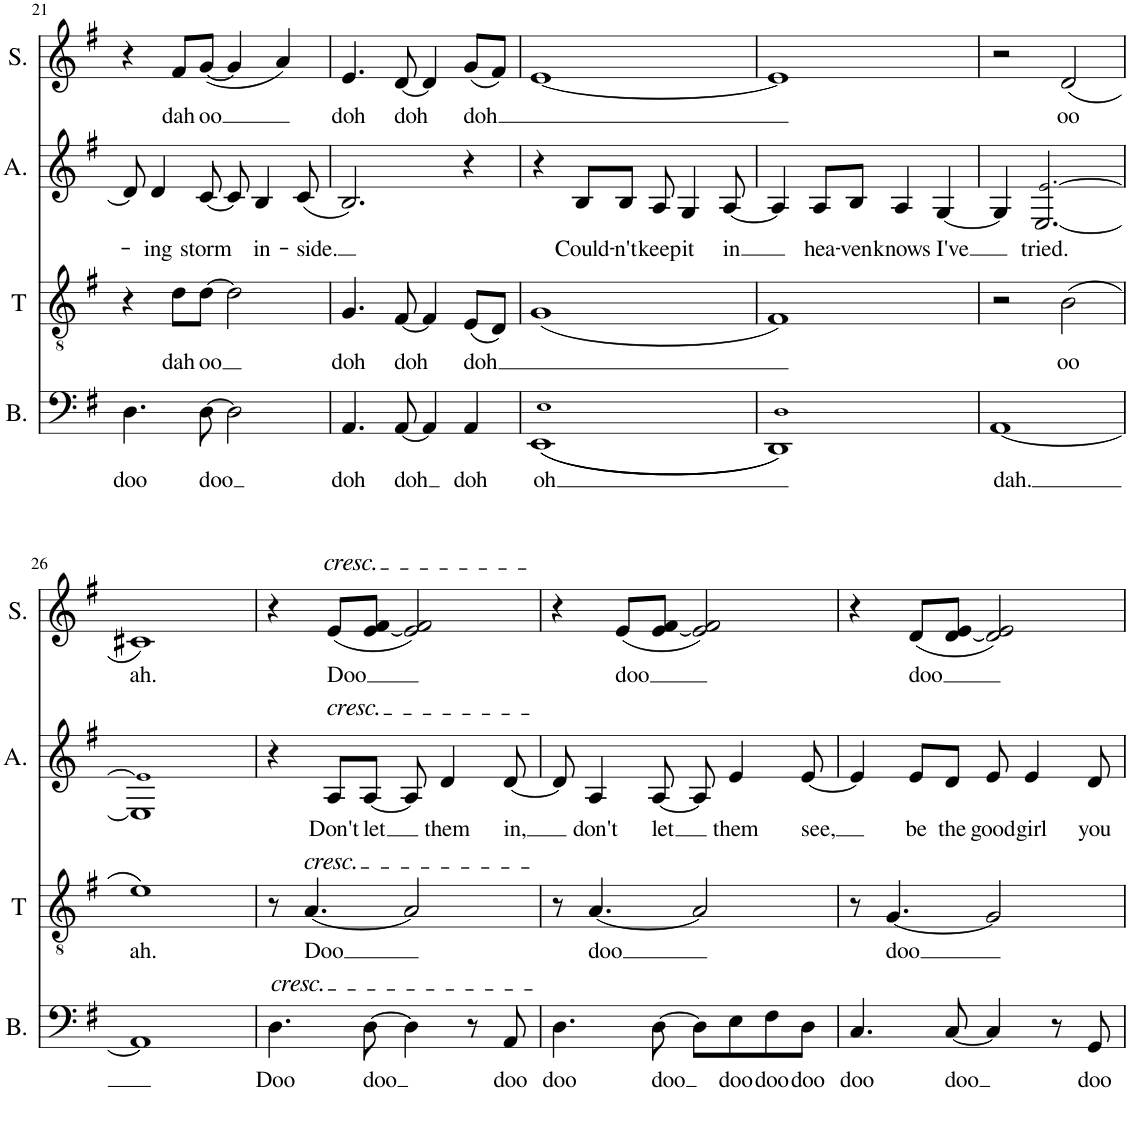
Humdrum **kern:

**kern	**text	**kern	**text	**kern	**text	**kern	**text
*part4	*part4	*part3	*part3	*part2	*part2	*part1	*part1
*staff4	*staff4	*staff3	*staff3	*staff2	*staff2	*staff1	*staff1
*I"Bass	*	*I"Tenor	*	*I"Alto	*	*I"Sopran	*
*I'B.	*	*I'T	*	*I'A.	*	*I'S.	*
!!LO:PB:g=z
*clefF4	*	*clefGv2	*	*clefG2	*	*clefG2	*
*k[f#]	*	*k[f#]	*	*k[f#]	*	*k[f#]	*
*M4/4	*	*M4/4	*	*M4/4	*	*M4/4	*
=21	=21	=21	=21	=21	=21	=21	=21
!	!LO:LY:b	!	!	!	!	!	!
4.D\	doo	4r	.	8d/]	.	4r	.
!	!	!	!	!	!LO:LY:b	!	!
.	.	.	.	4d/	-ing	.	.
!	!	!	!LO:LY:b	!	!	!	!LO:LY:b
.	.	8d\L	dah	.	.	8f#/L	dah
!	!LO:LY:b	!	!LO:LY:b	!	!LO:LY:b	!	!LO:LY:b
[8D\	doo	[8d\J	oo	[8c/	storm	([8g/J	oo
2D\]	.	2d\]	.	8c/]	.	4g/]	.
!	!	!	!	!	!LO:LY:b	!	!
.	.	.	.	4B/	in-	.	.
.	.	.	.	.	.	4a/)	.
!	!	!	!	!	!LO:LY:b	!	!
.	.	.	.	(8c/	-side.	.	.
=22	=22	=22	=22	=22	=22	=22	=22
!	!LO:LY:b	!	!LO:LY:b	!	!	!	!LO:LY:b
4.AA/	doh	4.G/	doh	2.B/)	.	4.e/	doh
!	!LO:LY:b	!	!LO:LY:b	!	!	!	!LO:LY:b
[8AA/	doh	[8F#/	doh	.	.	[8d/	doh
4AA/]	.	4F#/]	.	.	.	4d/]	.
!	!LO:LY:b	!	!LO:LY:b	!	!	!	!LO:LY:b
4AA/	doh	(8E/L	doh	4r	.	(8g/L	doh
.	.	8D/J)	.	.	.	8f#/J)	.
=23	=23	=23	=23	=23	=23	=23	=23
!	!LO:LY:b	!	!	!	!	!	!
((1EE 1E!	oh	(1G	.	4r	.	[1e	.
!	!	!	!	!	!LO:LY:b	!	!
.	.	.	.	8B/L	Could-	.	.
!	!	!	!	!	!LO:LY:b	!	!
.	.	.	.	8B/J	-n't	.	.
!	!	!	!	!	!LO:LY:b	!	!
.	.	.	.	8A/	keep	.	.
!	!	!	!	!	!LO:LY:b	!	!
.	.	.	.	4G/	it	.	.
!	!	!	!	!	!LO:LY:b	!	!
.	.	.	.	[8A/	in	.	.
=24	=24	=24	=24	=24	=24	=24	=24
1DD 1D!))	.	1F#)	.	4A/]	.	1e]	.
!	!	!	!	!	!LO:LY:b	!	!
.	.	.	.	8A/L	hea-	.	.
!	!	!	!	!	!LO:LY:b	!	!
.	.	.	.	8B/J	-ven	.	.
!	!	!	!	!	!LO:LY:b	!	!
.	.	.	.	4A/	knows	.	.
!	!	!	!	!	!LO:LY:b	!	!
.	.	.	.	[4G/	I've	.	.
=25	=25	=25	=25	=25	=25	=25	=25
!	!LO:LY:b	!	!	!	!	!	!
[1AA	dah.	2r	.	4G/]	.	2r	.
!	!	!	!	!	!LO:LY:b	!	!
.	.	.	.	[2.E/ [2.e!/	tried.	.	.
!	!	!	!LO:LY:b	!	!	!	!LO:LY:b
.	.	(2B\	oo	.	.	(2d/	oo
!!LO:LB:g=z
=26	=26	=26	=26	=26	=26	=26	=26
!	!	!	!LO:LY:b	!	!	!	!LO:LY:b
1AA]	.	1e)	ah.	1E] 1e!]	.	1c#X)	ah.
=27	=27	=27	=27	=27	=27	=27	=27
!LO:TX:a:i:t=cresc.	!	!	!	!	!	!	!
!	!LO:LY:b	!	!	!	!	!	!
4.D\	Doo	8r	.	4r	.	4r	.
!	!	!LO:TX:a:i:t=cresc.	!	!	!	!	!
!	!	!	!LO:LY:b	!	!	!	!
.	.	[4.A/	Doo	.	.	.	.
!	!	!	!	!	!	!LO:TX:a:i:t=cresc.	!
!	!	!	!	!LO:TX:a:i:t=cresc.	!	!	!
!	!	!	!	!	!LO:LY:b	!	!LO:LY:b
.	.	.	.	8A/L	Don't	(8e/L	Doo
!	!LO:LY:b	!	!	!	!LO:LY:b	!	!
[8D\	doo	.	.	[8A/J	let	[8e/ 8f#/J	.
4D\]	.	2A/]	.	8A/]	.	2e/] 2f#/)	.
!	!	!	!	!	!LO:LY:b	!	!
.	.	.	.	4d/	them	.	.
8r	.	.	.	.	.	.	.
!	!LO:LY:b	!	!	!	!LO:LY:b	!	!
8AA/	doo	.	.	[8d/	in,	.	.
=28	=28	=28	=28	=28	=28	=28	=28
!	!LO:LY:b	!	!	!	!	!	!
4.D\	doo	8r	.	8d/]	.	4r	.
!	!	!	!LO:LY:b	!	!LO:LY:b	!	!
.	.	[4.A/	doo	4A/	don't	.	.
!	!	!	!	!	!	!	!LO:LY:b
.	.	.	.	.	.	(8e/L	doo
!	!LO:LY:b	!	!	!	!LO:LY:b	!	!
[8D\	doo	.	.	[8A/	let	[8e/ 8f#/J	.
8D\L]	.	2A/]	.	8A/]	.	2e/] 2f#/)	.
!	!LO:LY:b	!	!	!	!LO:LY:b	!	!
8E\	doo	.	.	4e/	them	.	.
!	!LO:LY:b	!	!	!	!	!	!
8F#\	doo	.	.	.	.	.	.
!	!LO:LY:b	!	!	!	!LO:LY:b	!	!
8D\J	doo	.	.	[8e/	see,	.	.
=29	=29	=29	=29	=29	=29	=29	=29
!	!LO:LY:b	!	!	!	!	!	!
4.C/	doo	8r	.	4e/]	.	4r	.
!	!	!	!LO:LY:b	!	!	!	!
.	.	[4.G/	doo	.	.	.	.
!	!	!	!	!	!LO:LY:b	!	!LO:LY:b
.	.	.	.	8e/L	be	(8d/L	doo
!	!LO:LY:b	!	!	!	!LO:LY:b	!	!
[8C/	doo	.	.	8d/J	the	[8d/ 8e/J	.
!	!	!	!	!	!LO:LY:b	!	!
4C/]	.	2G/]	.	8e/	good	2d/] 2e/)	.
!	!	!	!	!	!LO:LY:b	!	!
.	.	.	.	4e/	girl	.	.
8r	.	.	.	.	.	.	.
!	!LO:LY:b	!	!	!	!LO:LY:b	!	!
8GG/	doo	.	.	8d/	you	.	.
=	=	=	=	=	=	=	=
*-	*-	*-	*-	*-	*-	*-	*-
